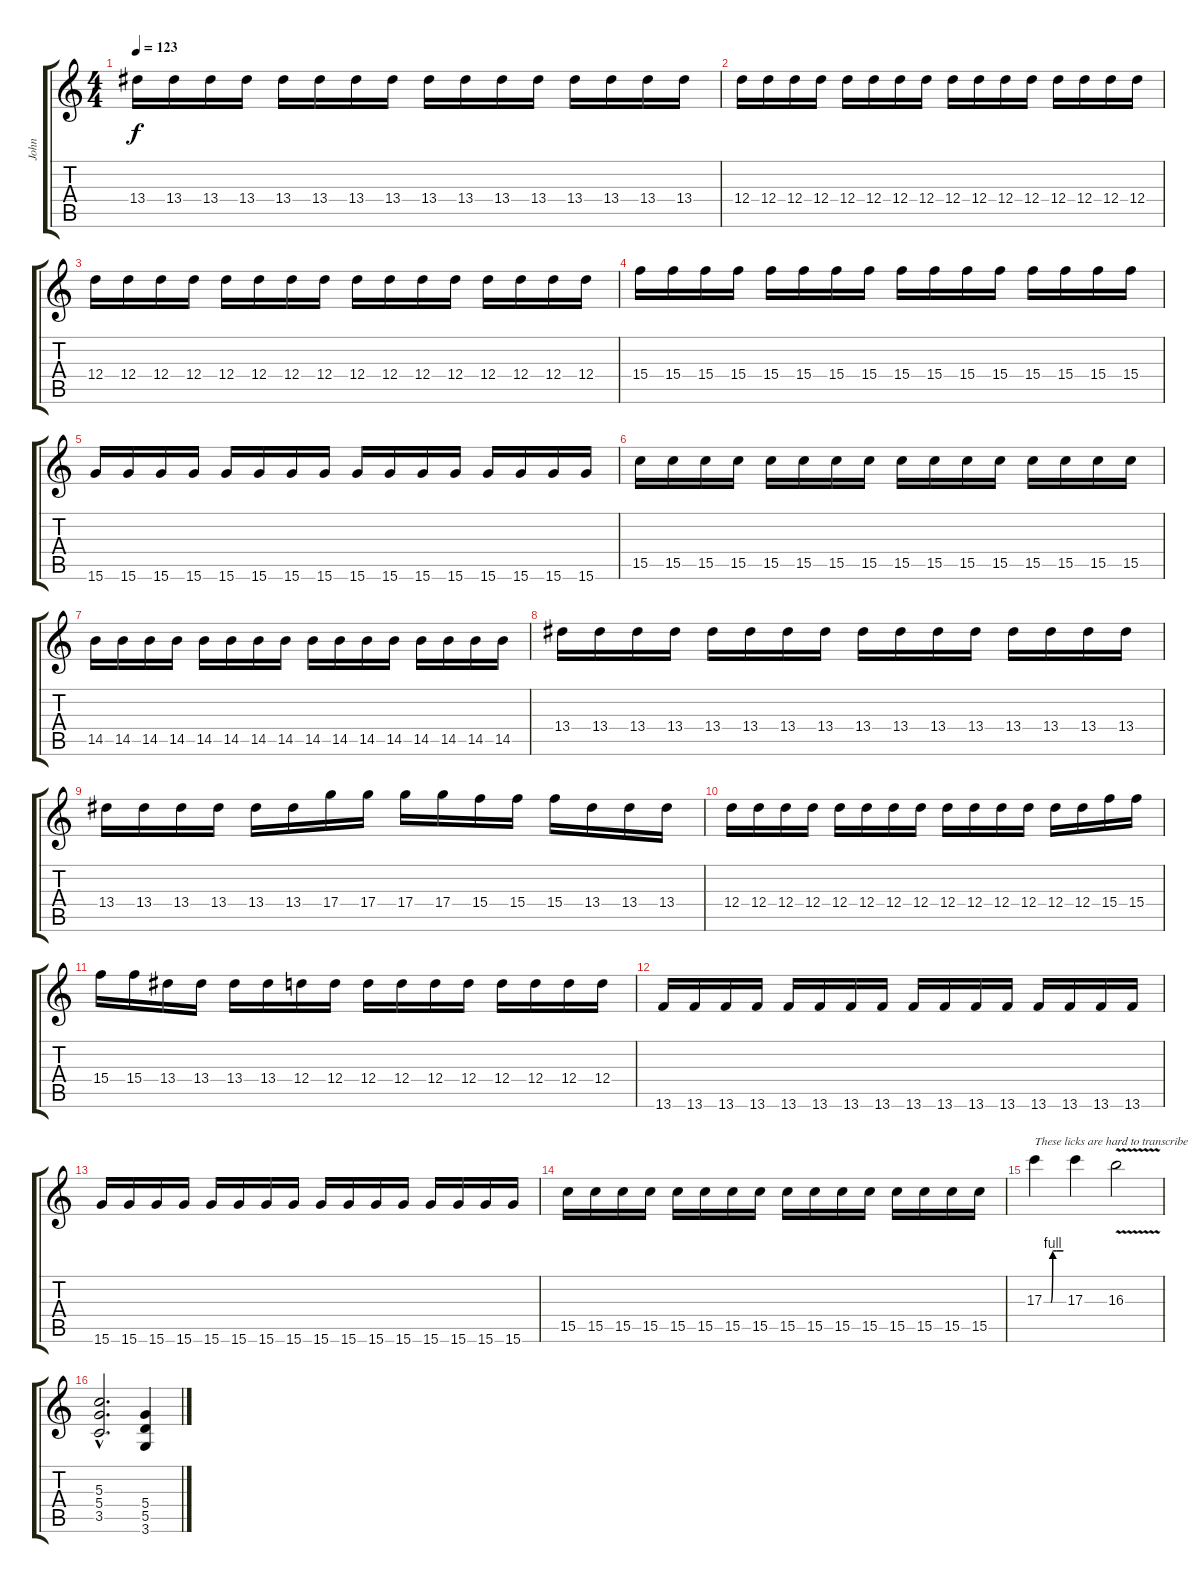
\track ("John" "John") {instrument electricguitarmuted}
\staff {score tabs}
\tuning (E4 B3 G3 D3 A2 E2) {hide}
\ts (4 4)
\tempo 123
\clef g2
\ks c
13.4.16{dy f} 13.4.16 13.4.16 13.4.16 13.4.16 13.4.16 13.4.16 13.4.16 13.4.16 13.4.16 13.4.16 13.4.16 13.4.16 13.4.16 13.4.16 13.4.16 |
12.4.16 12.4.16 12.4.16 12.4.16 12.4.16 12.4.16 12.4.16 12.4.16 12.4.16 12.4.16 12.4.16 12.4.16 12.4.16 12.4.16 12.4.16 12.4.16 |
12.4.16 12.4.16 12.4.16 12.4.16 12.4.16 12.4.16 12.4.16 12.4.16 12.4.16 12.4.16 12.4.16 12.4.16 12.4.16 12.4.16 12.4.16 12.4.16 |
15.4.16 15.4.16 15.4.16 15.4.16 15.4.16 15.4.16 15.4.16 15.4.16 15.4.16 15.4.16 15.4.16 15.4.16 15.4.16 15.4.16 15.4.16 15.4.16 |
15.6.16 15.6.16 15.6.16 15.6.16 15.6.16 15.6.16 15.6.16 15.6.16 15.6.16 15.6.16 15.6.16 15.6.16 15.6.16 15.6.16 15.6.16 15.6.16 |
15.5.16 15.5.16 15.5.16 15.5.16 15.5.16 15.5.16 15.5.16 15.5.16 15.5.16 15.5.16 15.5.16 15.5.16 15.5.16 15.5.16 15.5.16 15.5.16 |
14.5.16 14.5.16 14.5.16 14.5.16 14.5.16 14.5.16 14.5.16 14.5.16 14.5.16 14.5.16 14.5.16 14.5.16 14.5.16 14.5.16 14.5.16 14.5.16 |
13.4.16 13.4.16 13.4.16 13.4.16 13.4.16 13.4.16 13.4.16 13.4.16 13.4.16 13.4.16 13.4.16 13.4.16 13.4.16 13.4.16 13.4.16 13.4.16 |
13.4.16 13.4.16 13.4.16 13.4.16 13.4.16 13.4.16 17.4.16 17.4.16 17.4.16 17.4.16 15.4.16 15.4.16 15.4.16 13.4.16 13.4.16 13.4.16 |
12.4.16 12.4.16 12.4.16 12.4.16 12.4.16 12.4.16 12.4.16 12.4.16 12.4.16 12.4.16 12.4.16 12.4.16 12.4.16 12.4.16 15.4.16 15.4.16 |
15.4.16 15.4.16 13.4.16 13.4.16 13.4.16 13.4.16 12.4.16 12.4.16 12.4.16 12.4.16 12.4.16 12.4.16 12.4.16 12.4.16 12.4.16 12.4.16 |
13.6.16 13.6.16 13.6.16 13.6.16 13.6.16 13.6.16 13.6.16 13.6.16 13.6.16 13.6.16 13.6.16 13.6.16 13.6.16 13.6.16 13.6.16 13.6.16 |
15.6.16 15.6.16 15.6.16 15.6.16 15.6.16 15.6.16 15.6.16 15.6.16 15.6.16 15.6.16 15.6.16 15.6.16 15.6.16 15.6.16 15.6.16 15.6.16 |
15.5.16 15.5.16 15.5.16 15.5.16 15.5.16 15.5.16 15.5.16 15.5.16 15.5.16 15.5.16 15.5.16 15.5.16 15.5.16 15.5.16 15.5.16 15.5.16 |
17.3{be (custom 0 0 5 0 11 0 15 0 19 0 21 0 27 4 30 4 39 4 60 4)}.4{txt "These licks are hard to transcribe" volume 13 instrument distortionguitar} 17.3.4 16.3{v}.2 |
(5.3{hac} 5.4{hac} 3.5{hac}).2{d} (5.4 5.5 3.6).4
